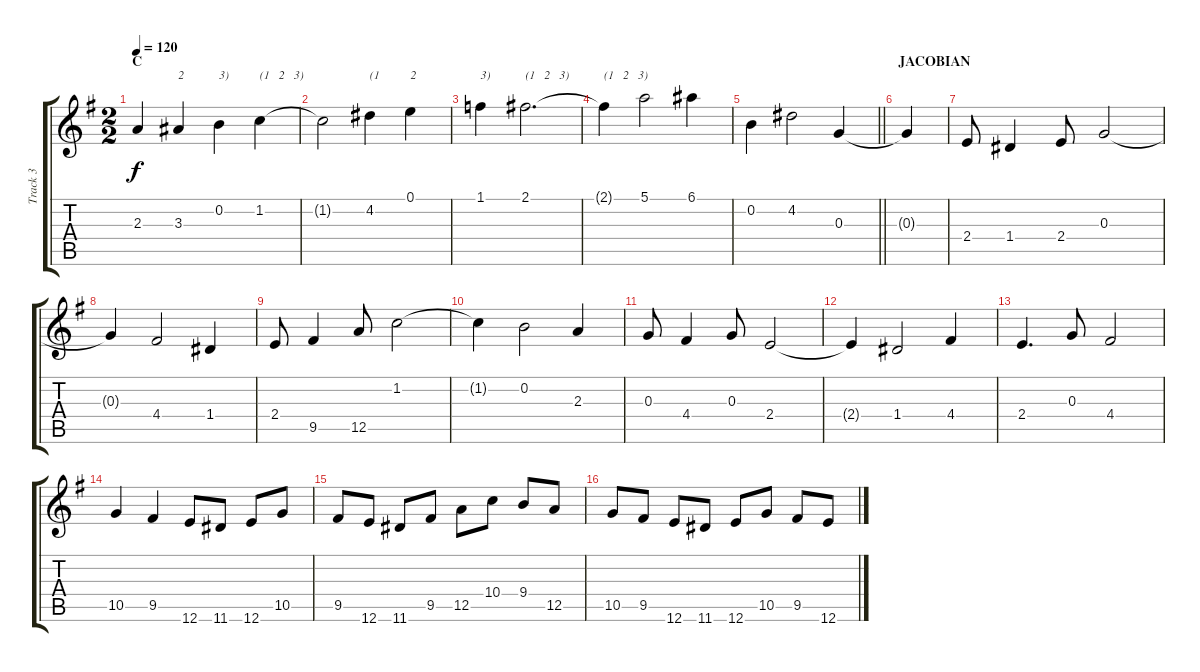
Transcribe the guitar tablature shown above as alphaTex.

\track ("Track 3" "Track 3") {instrument acousticguitarnylon}
\staff {score tabs}
\tuning (E4 B3 G3 D3 A2 E2) {hide}
\ts (2 2)
\section ("" "C")
\tempo 120
\clef g2
\ks eminor
2.3{t}.4{dy f} 3.3.4{txt "2"} 0.2.4{txt "3)"} 1.2.4{txt "(1   2   3)"} |
1.2{t}.2 4.2.4{txt "(1"} 0.1.4{txt "2"} |
1.1.4{txt "3)"} 2.1.2{d txt "(1   2   3)"} |
2.1{t}.4{txt "(1   2   3)"} 5.1.2 6.1.4 |
\barLineRight lightlight
0.2.4 4.2.2 0.3.4 |
\section ("" "JACOBIAN")
0.3{t}.4 |
2.4.8 1.4.4 2.4.8 0.3.2 |
0.3{t}.4 4.4.2 1.4.4 |
2.4.8 9.5.4 12.5.8 1.2.2 |
1.2{t}.4 0.2.2 2.3.4 |
0.3.8 4.4.4 0.3.8 2.4.2 |
2.4{t}.4 1.4.2 4.4.4 |
2.4.4{d} 0.3.8 4.4.2 |
10.5.4 9.5.4 12.6.8 11.6.8 12.6.8 10.5.8 |
9.5.8 12.6.8 11.6.8 9.5.8 12.5.8 10.4.8 9.4.8 12.5.8 |
10.5.8 9.5.8 12.6.8 11.6.8 12.6.8 10.5.8 9.5.8 12.6.8
